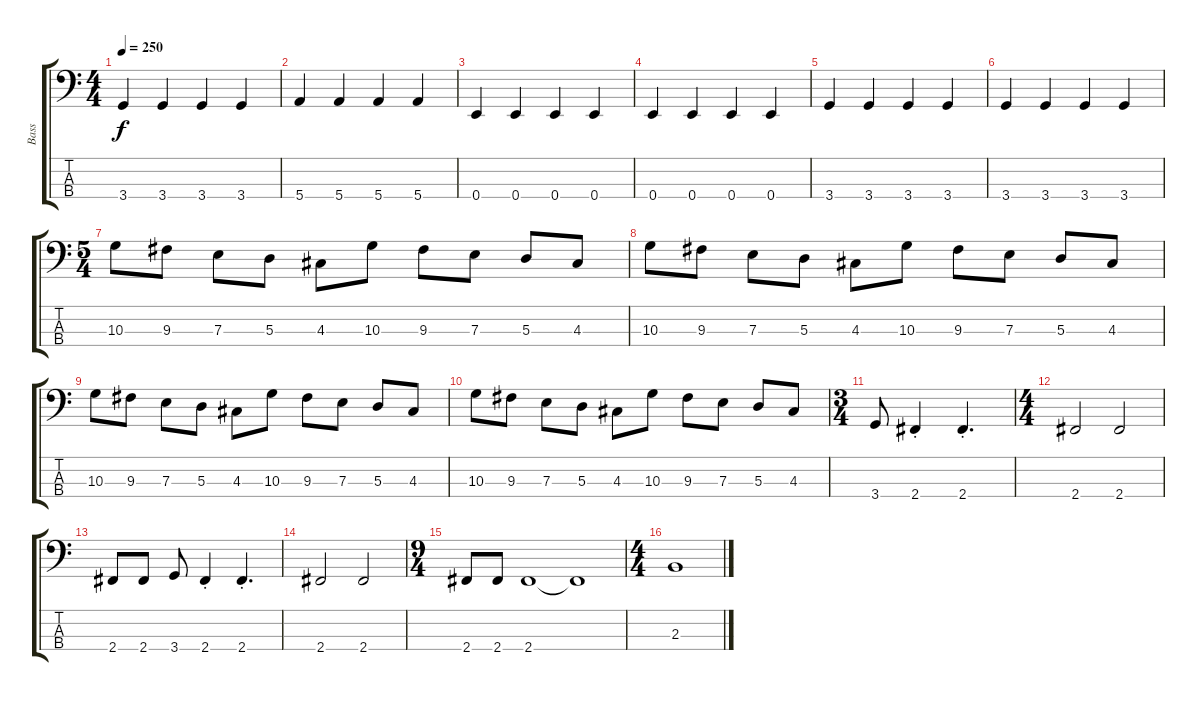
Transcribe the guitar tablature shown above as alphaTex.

\track ("Bass" "Bass") {instrument electricbassfinger}
\staff {score tabs}
\tuning (G2 D2 A1 E1) {hide}
\ts (4 4)
\tempo 250
\clef f4
\ks c
3.4.4{dy f} 3.4.4 3.4.4 3.4.4 |
5.4.4 5.4.4 5.4.4 5.4.4 |
0.4.4 0.4.4 0.4.4 0.4.4 |
0.4.4 0.4.4 0.4.4 0.4.4 |
3.4.4 3.4.4 3.4.4 3.4.4 |
3.4.4 3.4.4 3.4.4 3.4.4 |
\ts (5 4)
10.3.8 9.3.8 7.3.8 5.3.8 4.3.8 10.3.8 9.3.8 7.3.8 5.3.8 4.3.8 |
10.3.8 9.3.8 7.3.8 5.3.8 4.3.8 10.3.8 9.3.8 7.3.8 5.3.8 4.3.8 |
10.3.8 9.3.8 7.3.8 5.3.8 4.3.8 10.3.8 9.3.8 7.3.8 5.3.8 4.3.8 |
10.3.8 9.3.8 7.3.8 5.3.8 4.3.8 10.3.8 9.3.8 7.3.8 5.3.8 4.3.8 |
\ts (3 4)
3.4.8 2.4{st}.4 2.4{st}.4{d} |
\ts (4 4)
2.4.2 2.4.2 |
2.4.8 2.4.8 3.4.8 2.4{st}.4 2.4{st}.4{d} |
2.4.2 2.4.2 |
\ts (9 4)
2.4.8 2.4.8 2.4.1 2.4{t}.1 |
\ts (4 4)
2.3.1
